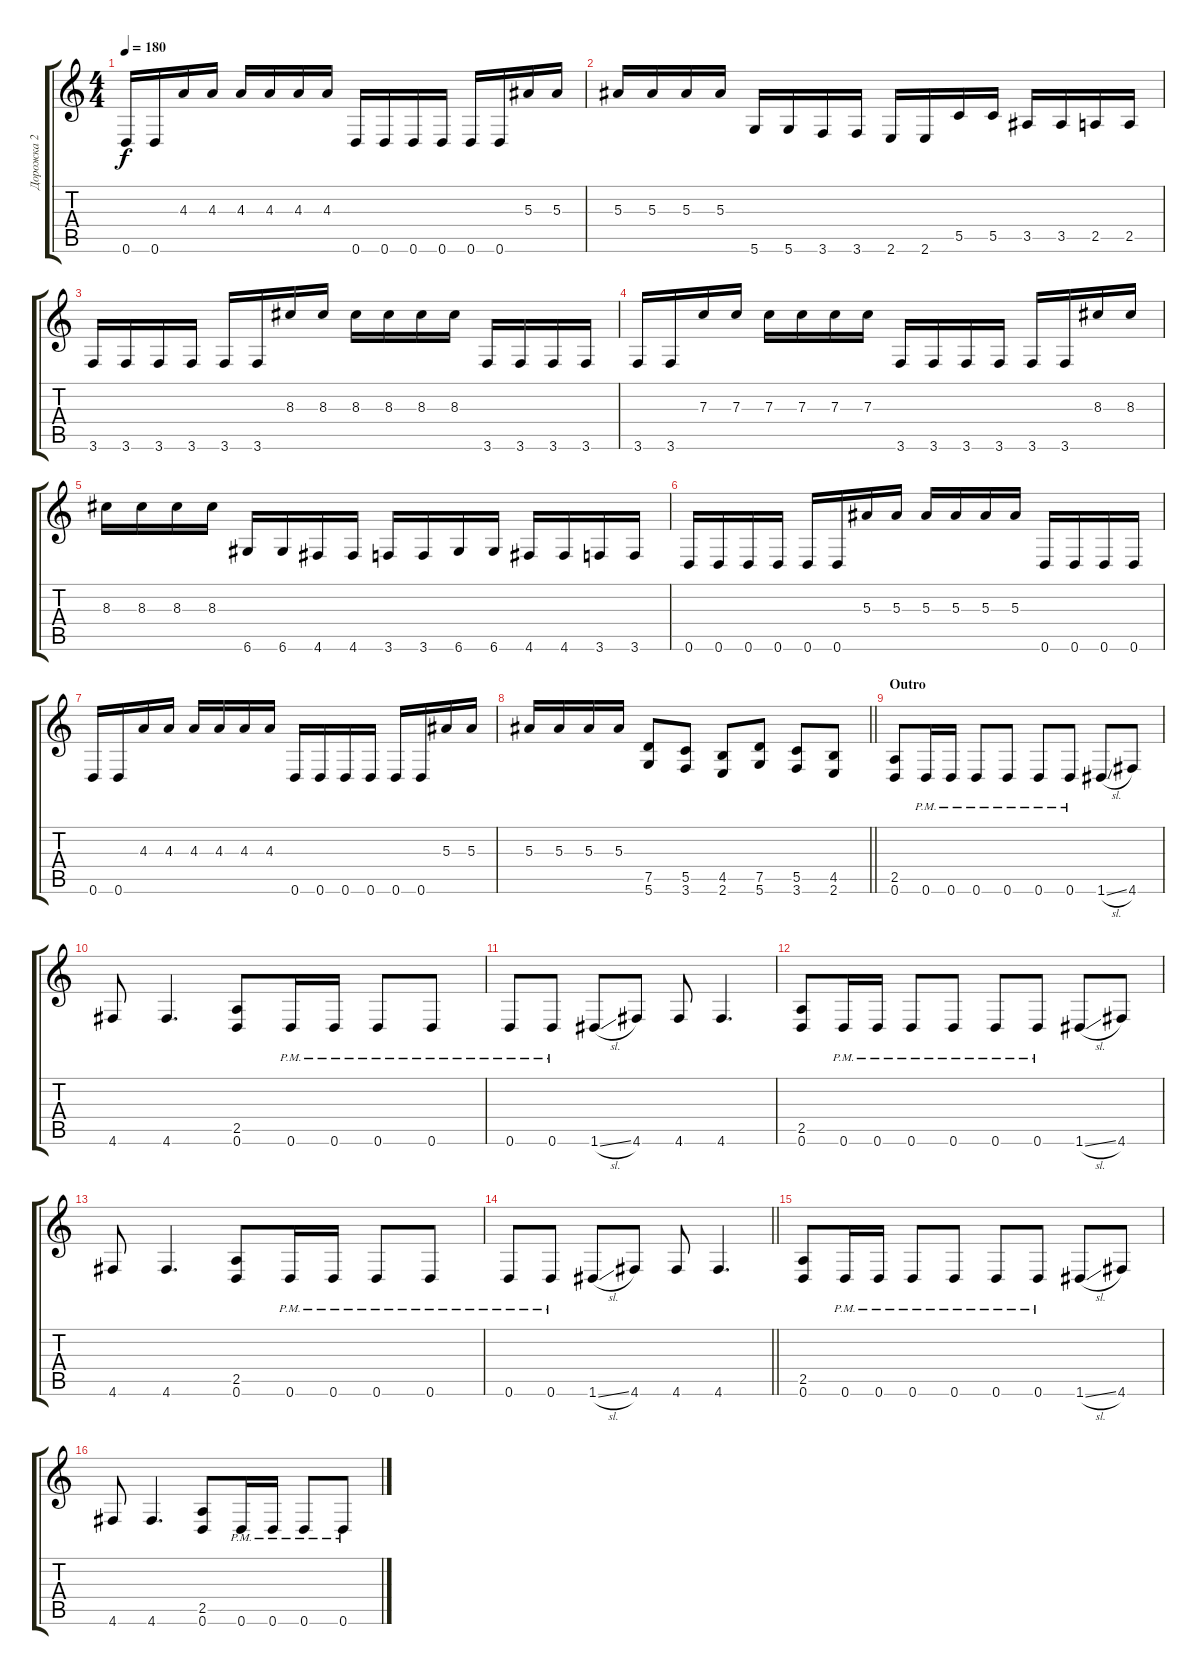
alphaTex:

\track ("Дорожка 2" "Дорожка 2") {instrument distortionguitar}
\staff {score tabs}
\tuning (D4 A3 F3 C3 G2 D2) {hide}
\ts (4 4)
\tempo 180
\clef g2
\ks c
0.6.16{dy f} 0.6.16 4.3.16 4.3.16 4.3.16 4.3.16 4.3.16 4.3.16 0.6.16 0.6.16 0.6.16 0.6.16 0.6.16 0.6.16 5.3.16 5.3.16 |
5.3.16 5.3.16 5.3.16 5.3.16 5.6.16 5.6.16 3.6.16 3.6.16 2.6.16 2.6.16 5.5.16 5.5.16 3.5.16 3.5.16 2.5.16 2.5.16 |
3.6.16 3.6.16 3.6.16 3.6.16 3.6.16 3.6.16 8.3.16 8.3.16 8.3.16 8.3.16 8.3.16 8.3.16 3.6.16 3.6.16 3.6.16 3.6.16 |
3.6.16 3.6.16 7.3.16 7.3.16 7.3.16 7.3.16 7.3.16 7.3.16 3.6.16 3.6.16 3.6.16 3.6.16 3.6.16 3.6.16 8.3.16 8.3.16 |
8.3.16 8.3.16 8.3.16 8.3.16 6.6.16 6.6.16 4.6.16 4.6.16 3.6.16 3.6.16 6.6.16 6.6.16 4.6.16 4.6.16 3.6.16 3.6.16 |
0.6.16 0.6.16 0.6.16 0.6.16 0.6.16 0.6.16 5.3.16 5.3.16 5.3.16 5.3.16 5.3.16 5.3.16 0.6.16 0.6.16 0.6.16 0.6.16 |
0.6.16 0.6.16 4.3.16 4.3.16 4.3.16 4.3.16 4.3.16 4.3.16 0.6.16 0.6.16 0.6.16 0.6.16 0.6.16 0.6.16 5.3.16 5.3.16 |
\barLineRight lightlight
5.3.16 5.3.16 5.3.16 5.3.16 (7.5 5.6).8 (5.5 3.6).8 (4.5 2.6).8 (7.5 5.6).8 (5.5 3.6).8 (4.5 2.6).8 |
\section ("" "Outro")
(2.5 0.6).8 0.6{pm}.16 0.6{pm}.16 0.6{pm}.8 0.6{pm}.8 0.6{pm}.8 0.6{pm}.8 1.6{sl}.8 4.6.8 |
4.6.8 4.6.4{d} (2.5 0.6).8 0.6{pm}.16 0.6{pm}.16 0.6{pm}.8 0.6{pm}.8 |
0.6{pm}.8 0.6{pm}.8 1.6{sl}.8 4.6.8 4.6.8 4.6.4{d} |
(2.5 0.6).8 0.6{pm}.16 0.6{pm}.16 0.6{pm}.8 0.6{pm}.8 0.6{pm}.8 0.6{pm}.8 1.6{sl}.8 4.6.8 |
4.6.8 4.6.4{d} (2.5 0.6).8 0.6{pm}.16 0.6{pm}.16 0.6{pm}.8 0.6{pm}.8 |
\barLineRight lightlight
0.6{pm}.8 0.6{pm}.8 1.6{sl}.8 4.6.8 4.6.8 4.6.4{d} |
(2.5 0.6).8 0.6{pm}.16 0.6{pm}.16 0.6{pm}.8 0.6{pm}.8 0.6{pm}.8 0.6{pm}.8 1.6{sl}.8 4.6.8 |
4.6.8 4.6.4{d} (2.5 0.6).8 0.6{pm}.16 0.6{pm}.16 0.6{pm}.8 0.6{pm}.8
